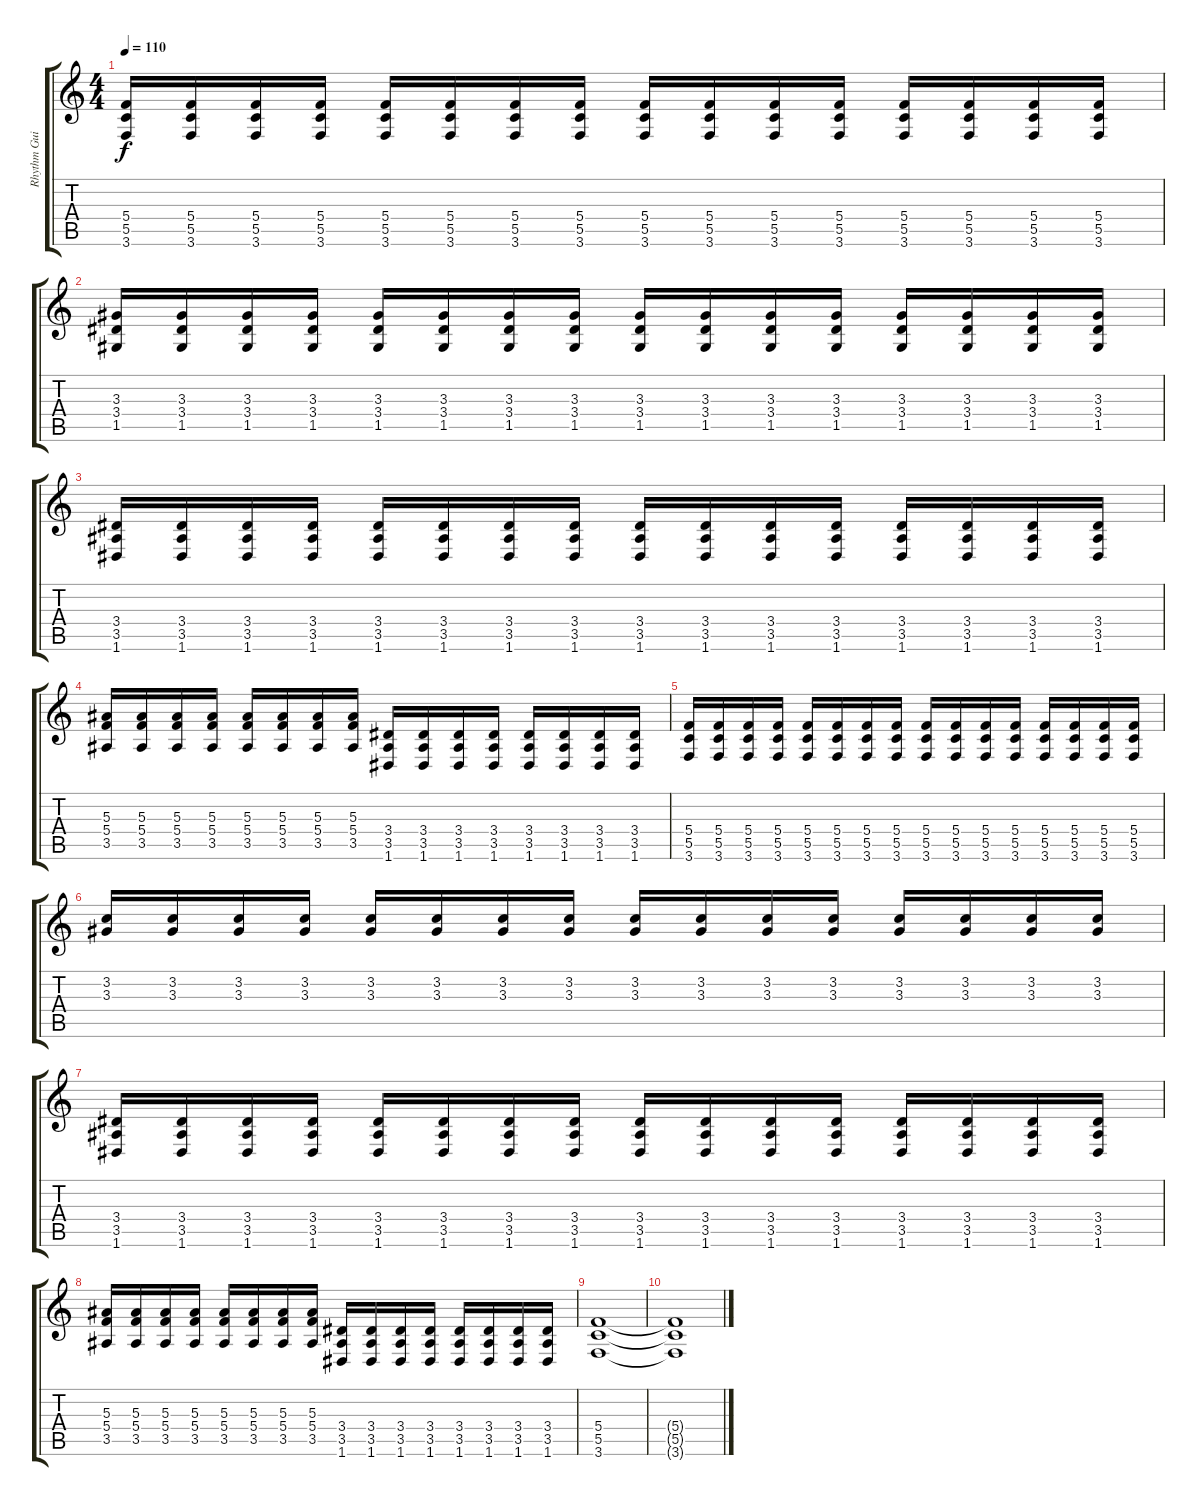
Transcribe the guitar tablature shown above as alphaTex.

\track ("Rhythm Guitar" "Rhythm Gui") {instrument distortionguitar}
\staff {score tabs}
\tuning (D4 A3 F3 C3 G2 D2) {hide}
\ts (4 4)
\section ("" "")
\tempo 110
\clef g2
\ks c
(5.4 5.5 3.6).16{dy f} (5.4 5.5 3.6).16 (5.4 5.5 3.6).16 (5.4 5.5 3.6).16 (5.4 5.5 3.6).16 (5.4 5.5 3.6).16 (5.4 5.5 3.6).16 (5.4 5.5 3.6).16 (5.4 5.5 3.6).16 (5.4 5.5 3.6).16 (5.4 5.5 3.6).16 (5.4 5.5 3.6).16 (5.4 5.5 3.6).16 (5.4 5.5 3.6).16 (5.4 5.5 3.6).16 (5.4 5.5 3.6).16 |
(3.3 3.4 1.5).16 (3.3 3.4 1.5).16 (3.3 3.4 1.5).16 (3.3 3.4 1.5).16 (3.3 3.4 1.5).16 (3.3 3.4 1.5).16 (3.3 3.4 1.5).16 (3.3 3.4 1.5).16 (3.3 3.4 1.5).16 (3.3 3.4 1.5).16 (3.3 3.4 1.5).16 (3.3 3.4 1.5).16 (3.3 3.4 1.5).16 (3.3 3.4 1.5).16 (3.3 3.4 1.5).16 (3.3 3.4 1.5).16 |
(3.4 3.5 1.6).16 (3.4 3.5 1.6).16 (3.4 3.5 1.6).16 (3.4 3.5 1.6).16 (3.4 3.5 1.6).16 (3.4 3.5 1.6).16 (3.4 3.5 1.6).16 (3.4 3.5 1.6).16 (3.4 3.5 1.6).16 (3.4 3.5 1.6).16 (3.4 3.5 1.6).16 (3.4 3.5 1.6).16 (3.4 3.5 1.6).16 (3.4 3.5 1.6).16 (3.4 3.5 1.6).16 (3.4 3.5 1.6).16 |
(5.3 5.4 3.5).16 (5.3 5.4 3.5).16 (5.3 5.4 3.5).16 (5.3 5.4 3.5).16 (5.3 5.4 3.5).16 (5.3 5.4 3.5).16 (5.3 5.4 3.5).16 (5.3 5.4 3.5).16 (3.4 3.5 1.6).16 (3.4 3.5 1.6).16 (3.4 3.5 1.6).16 (3.4 3.5 1.6).16 (3.4 3.5 1.6).16 (3.4 3.5 1.6).16 (3.4 3.5 1.6).16 (3.4 3.5 1.6).16 |
(5.4 5.5 3.6).16 (5.4 5.5 3.6).16 (5.4 5.5 3.6).16 (5.4 5.5 3.6).16 (5.4 5.5 3.6).16 (5.4 5.5 3.6).16 (5.4 5.5 3.6).16 (5.4 5.5 3.6).16 (5.4 5.5 3.6).16 (5.4 5.5 3.6).16 (5.4 5.5 3.6).16 (5.4 5.5 3.6).16 (5.4 5.5 3.6).16 (5.4 5.5 3.6).16 (5.4 5.5 3.6).16 (5.4 5.5 3.6).16 |
(3.2 3.3).16 (3.2 3.3).16 (3.2 3.3).16 (3.2 3.3).16 (3.2 3.3).16 (3.2 3.3).16 (3.2 3.3).16 (3.2 3.3).16 (3.2 3.3).16 (3.2 3.3).16 (3.2 3.3).16 (3.2 3.3).16 (3.2 3.3).16 (3.2 3.3).16 (3.2 3.3).16 (3.2 3.3).16 |
(3.4 3.5 1.6).16 (3.4 3.5 1.6).16 (3.4 3.5 1.6).16 (3.4 3.5 1.6).16 (3.4 3.5 1.6).16 (3.4 3.5 1.6).16 (3.4 3.5 1.6).16 (3.4 3.5 1.6).16 (3.4 3.5 1.6).16 (3.4 3.5 1.6).16 (3.4 3.5 1.6).16 (3.4 3.5 1.6).16 (3.4 3.5 1.6).16 (3.4 3.5 1.6).16 (3.4 3.5 1.6).16 (3.4 3.5 1.6).16 |
(5.3 5.4 3.5).16 (5.3 5.4 3.5).16 (5.3 5.4 3.5).16 (5.3 5.4 3.5).16 (5.3 5.4 3.5).16 (5.3 5.4 3.5).16 (5.3 5.4 3.5).16 (5.3 5.4 3.5).16 (3.4 3.5 1.6).16 (3.4 3.5 1.6).16 (3.4 3.5 1.6).16 (3.4 3.5 1.6).16 (3.4 3.5 1.6).16 (3.4 3.5 1.6).16 (3.4 3.5 1.6).16 (3.4 3.5 1.6).16 |
(5.4 5.5 3.6).1 |
(5.4{t} 5.5{t} 3.6{t}).1
